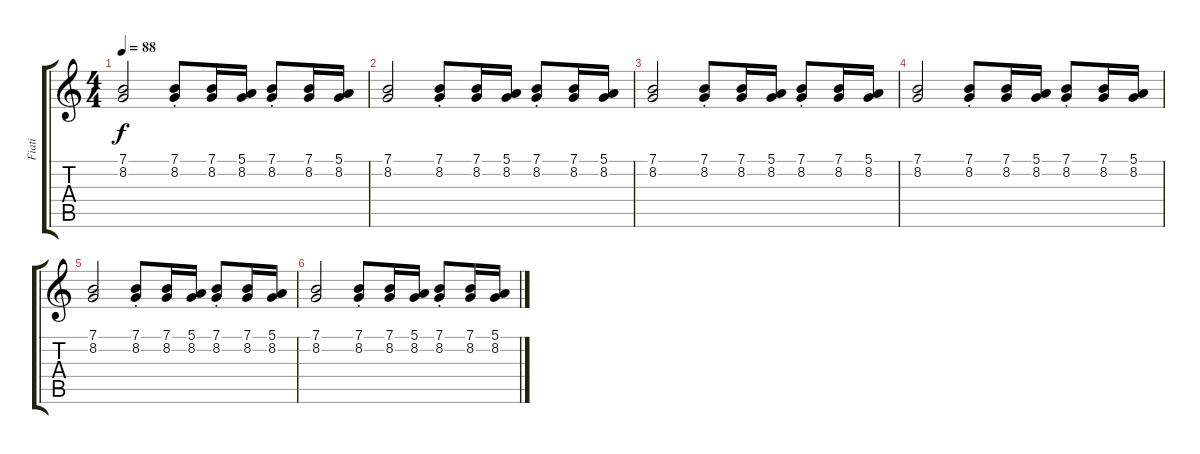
\track ("Fiati" "Fiati") {instrument flute}
\staff {score tabs}
\tuning (E4 B3 G3 D3 A2 E2) {hide}
\ts (4 4)
\tempo 88
\clef g2
\ks c
(7.1 8.2).2{dy f} (7.1{st} 8.2{st}).8 (7.1 8.2).16 (5.1 8.2).16 (7.1{st} 8.2{st}).8 (7.1 8.2).16 (5.1 8.2).16 |
(7.1 8.2).2 (7.1{st} 8.2{st}).8 (7.1 8.2).16 (5.1 8.2).16 (7.1{st} 8.2{st}).8 (7.1 8.2).16 (5.1 8.2).16 |
(7.1 8.2).2 (7.1{st} 8.2{st}).8 (7.1 8.2).16 (5.1 8.2).16 (7.1{st} 8.2{st}).8 (7.1 8.2).16 (5.1 8.2).16 |
(7.1 8.2).2 (7.1{st} 8.2{st}).8 (7.1 8.2).16 (5.1 8.2).16 (7.1{st} 8.2{st}).8 (7.1 8.2).16 (5.1 8.2).16 |
(7.1 8.2).2 (7.1{st} 8.2{st}).8 (7.1 8.2).16 (5.1 8.2).16 (7.1{st} 8.2{st}).8 (7.1 8.2).16 (5.1 8.2).16 |
(7.1 8.2).2 (7.1{st} 8.2{st}).8 (7.1 8.2).16 (5.1 8.2).16 (7.1{st} 8.2{st}).8 (7.1 8.2).16 (5.1 8.2).16
